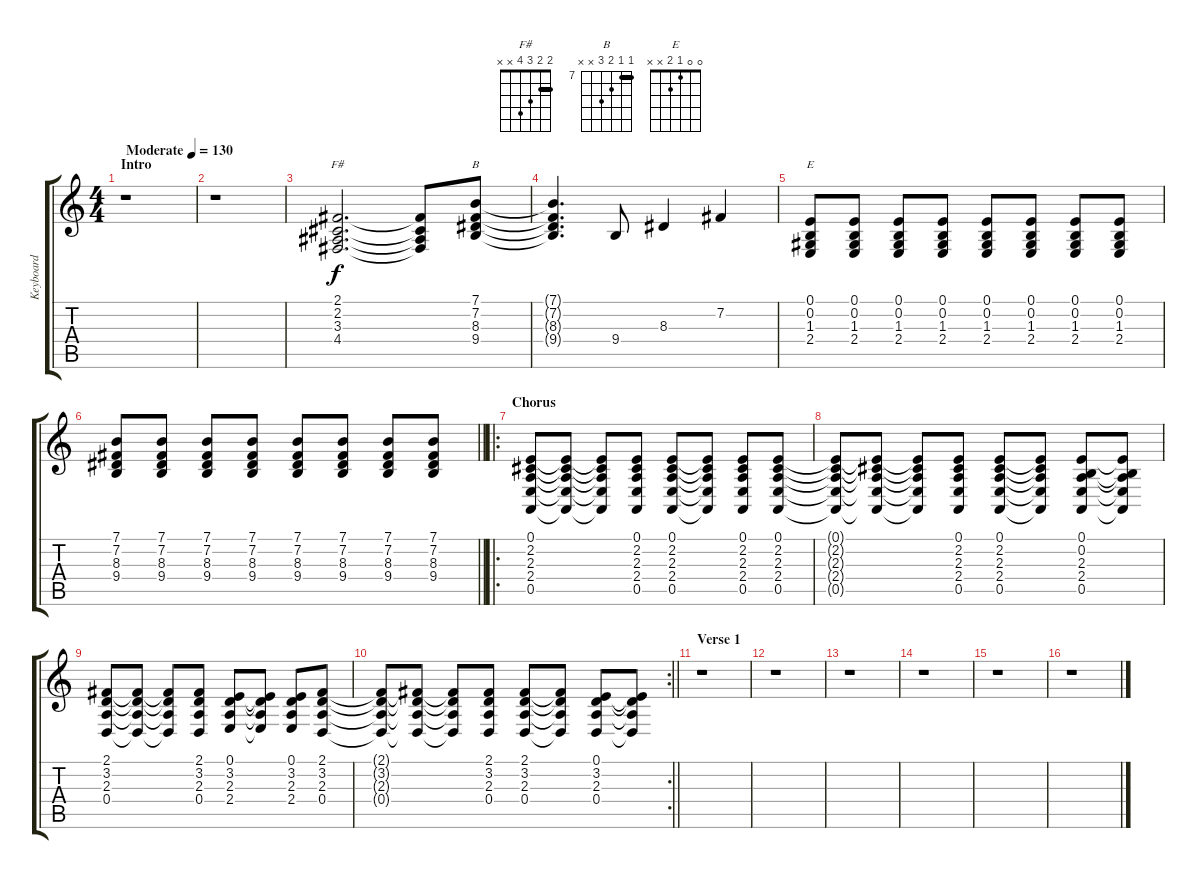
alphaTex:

\track ("Keyboard" "Keyboard") {instrument electricpiano2}
\staff {score tabs}
\tuning (E4 B3 G3 D3 A2 E2) {hide}
\chord ("F#" 2 2 3 4 x x) {barre 2}
\chord ("B" 7 7 8 9 x x) {firstfret 7 barre 7}
\chord ("E" 0 0 1 2 x x)
\ts (4 4)
\section ("" "Intro")
\tempo (130 "Moderate")
\clef g2
\ks c
r.1{dy f instrument electricpiano2} |
r.1 |
(2.1 2.2 3.3 4.4).2{d ch "F#"} (2.1{t} 2.2{t} 3.3{t} 4.4{t}).8 (7.1 7.2 8.3 9.4).8{ch "B"} |
(7.1{t} 7.2{t} 8.3{t} 9.4{t}).4{d} 9.4.8 8.3.4 7.2.4 |
(0.1 0.2 1.3 2.4).8{ch "E"} (0.1 0.2 1.3 2.4).8 (0.1 0.2 1.3 2.4).8 (0.1 0.2 1.3 2.4).8 (0.1 0.2 1.3 2.4).8 (0.1 0.2 1.3 2.4).8 (0.1 0.2 1.3 2.4).8 (0.1 0.2 1.3 2.4).8 |
\barLineRight lightlight
(7.1 7.2 8.3 9.4).8 (7.1 7.2 8.3 9.4).8 (7.1 7.2 8.3 9.4).8 (7.1 7.2 8.3 9.4).8 (7.1 7.2 8.3 9.4).8 (7.1 7.2 8.3 9.4).8 (7.1 7.2 8.3 9.4).8 (7.1 7.2 8.3 9.4).8 |
\ro
\section ("" "Chorus")
(0.1 2.2 2.3 2.4 0.5).8 (0.1{t} 2.2{t} 2.3{t} 2.4{t} 0.5{t}).8 (0.1{t} 2.2{t} 2.3{t} 2.4{t} 0.5{t}).8 (0.1 2.2 2.3 2.4 0.5).8 (0.1 2.2 2.3 2.4 0.5).8 (0.1{t} 2.2{t} 2.3{t} 2.4{t} 0.5{t}).8 (0.1 2.2 2.3 2.4 0.5).8 (0.1 2.2 2.3 2.4 0.5).8 |
(0.1{t} 2.2{t} 2.3{t} 2.4{t} 0.5{t}).8 (0.1{t} 2.2{t} 2.3{t} 2.4{t} 0.5{t}).8 (0.1{t} 2.2{t} 2.3{t} 2.4{t} 0.5{t}).8 (0.1 2.2 2.3 2.4 0.5).8 (0.1 2.2 2.3 2.4 0.5).8 (0.1{t} 2.2{t} 2.3{t} 2.4{t} 0.5{t}).8 (0.1 0.2 2.3 2.4 0.5).8 (0.1{t} 0.2{t} 2.3{t} 2.4{t} 0.5{t}).8 |
(2.1 3.2 2.3 0.4).8 (2.1{t} 3.2{t} 2.3{t} 0.4{t}).8 (2.1{t} 3.2{t} 2.3{t} 0.4{t}).8 (2.1 3.2 2.3 0.4).8 (0.1 3.2 2.3 2.4).8 (0.1{t} 3.2{t} 2.3{t} 2.4{t}).8 (0.1 3.2 2.3 2.4).8 (2.1 3.2 2.3 0.4).8 |
\rc 2
\barLineRight lightlight
(2.1{t} 3.2{t} 2.3{t} 0.4{t}).8 (2.1{t} 3.2{t} 2.3{t} 0.4{t}).8 (2.1{t} 3.2{t} 2.3{t} 0.4{t}).8 (2.1 3.2 2.3 0.4).8 (2.1 3.2 2.3 0.4).8 (2.1{t} 3.2{t} 2.3{t} 0.4{t}).8 (0.1 3.2 2.3 0.4).8 (0.1{t} 3.2{t} 2.3{t} 0.4{t}).8 |
\section ("" "Verse 1")
r.1 |
r.1 |
r.1 |
r.1 |
r.1 |
r.1
